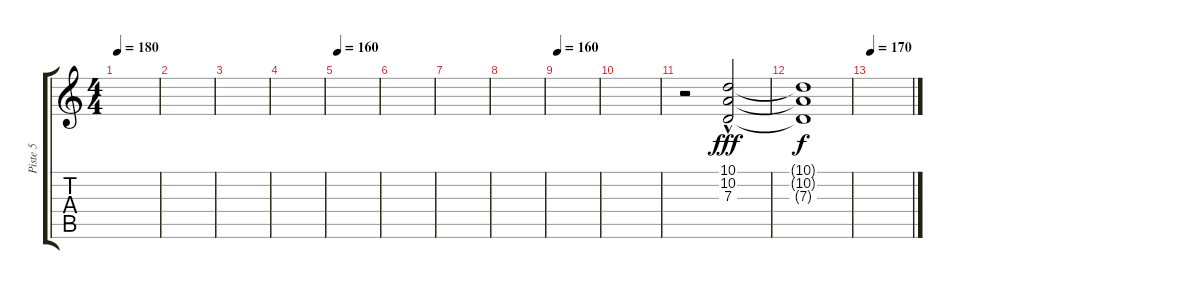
\track ("Piste 5" "Piste 5") {instrument drawbarorgan}
\staff {score tabs}
\tuning (E4 B3 G3 D3 A2 D2) {hide}
\ts (4 4)
\tempo 180
\clef g2
\ks c
|
|
|
|
\tempo 160
|
|
|
|
\tempo 160
|
|
r.2{volume 7} (10.1{hac} 10.2 7.3).2{dy fff volume 14 instrument choiraahs} |
(10.1{t} 10.2{t} 7.3{t}).1{dy f} |
\tempo 170
